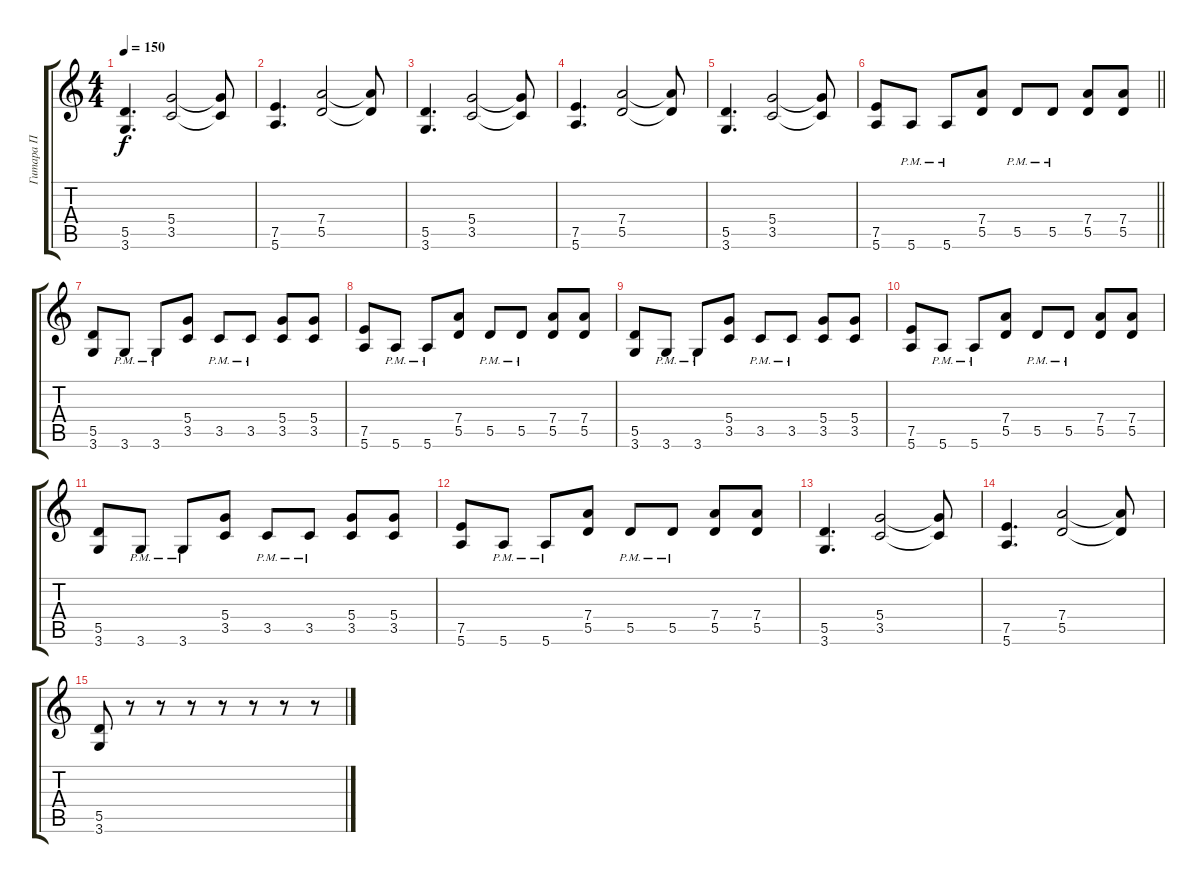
\track ("Гитара П" "Гитара П") {instrument overdrivenguitar}
\staff {score tabs}
\tuning (E4 B3 G3 D3 A2 E2) {hide}
\ts (4 4)
\tempo 150
\clef g2
\ks c
(5.5 3.6).4{d dy f} (5.4 3.5).2 (5.4{t} 3.5{t}).8 |
(7.5 5.6).4{d} (7.4 5.5).2 (7.4{t} 5.5{t}).8 |
(5.5 3.6).4{d} (5.4 3.5).2 (5.4{t} 3.5{t}).8 |
(7.5 5.6).4{d} (7.4 5.5).2 (7.4{t} 5.5{t}).8 |
(5.5 3.6).4{d} (5.4 3.5).2 (5.4{t} 3.5{t}).8 |
\barLineRight lightlight
(7.5 5.6).8 5.6{pm}.8 5.6{pm}.8 (7.4 5.5).8 5.5{pm}.8 5.5{pm}.8 (7.4 5.5).8 (7.4 5.5).8 |
\section ("" " ")
(5.5 3.6).8 3.6{pm}.8 3.6{pm}.8 (5.4 3.5).8 3.5{pm}.8 3.5{pm}.8 (5.4 3.5).8 (5.4 3.5).8 |
(7.5 5.6).8 5.6{pm}.8 5.6{pm}.8 (7.4 5.5).8 5.5{pm}.8 5.5{pm}.8 (7.4 5.5).8 (7.4 5.5).8 |
(5.5 3.6).8 3.6{pm}.8 3.6{pm}.8 (5.4 3.5).8 3.5{pm}.8 3.5{pm}.8 (5.4 3.5).8 (5.4 3.5).8 |
(7.5 5.6).8 5.6{pm}.8 5.6{pm}.8 (7.4 5.5).8 5.5{pm}.8 5.5{pm}.8 (7.4 5.5).8 (7.4 5.5).8 |
(5.5 3.6).8 3.6{pm}.8 3.6{pm}.8 (5.4 3.5).8 3.5{pm}.8 3.5{pm}.8 (5.4 3.5).8 (5.4 3.5).8 |
(7.5 5.6).8 5.6{pm}.8 5.6{pm}.8 (7.4 5.5).8 5.5{pm}.8 5.5{pm}.8 (7.4 5.5).8 (7.4 5.5).8 |
(5.5 3.6).4{d} (5.4 3.5).2 (5.4{t} 3.5{t}).8 |
(7.5 5.6).4{d} (7.4 5.5).2 (7.4{t} 5.5{t}).8 |
(5.5 3.6).8 r.8 r.8 r.8 r.8 r.8 r.8 r.8
